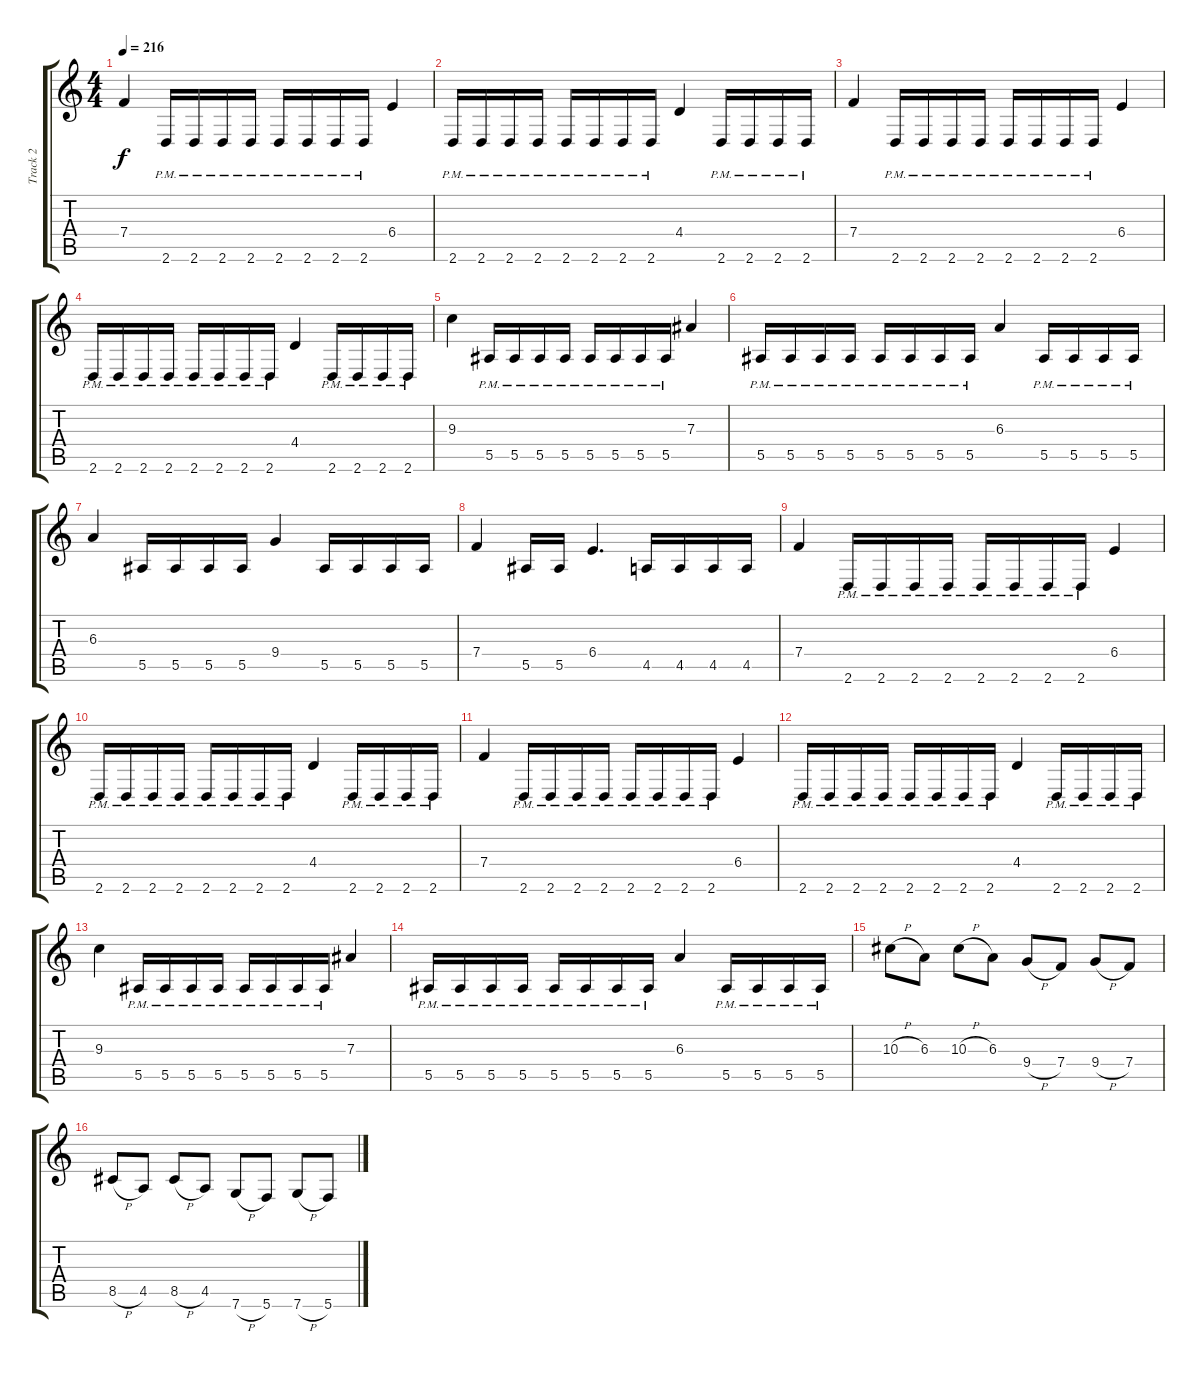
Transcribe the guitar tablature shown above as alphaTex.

\track ("Track 2" "Track 2") {instrument overdrivenguitar}
\staff {score tabs}
\tuning (C4 G3 Eb3 Bb2 F2 C2) {hide}
\ts (4 4)
\tempo 216
\clef g2
\ks c
7.4.4{dy f} 2.6{pm}.16 2.6{pm}.16 2.6{pm}.16 2.6{pm}.16 2.6{pm}.16 2.6{pm}.16 2.6{pm}.16 2.6{pm}.16 6.4.4 |
2.6{pm}.16 2.6{pm}.16 2.6{pm}.16 2.6{pm}.16 2.6{pm}.16 2.6{pm}.16 2.6{pm}.16 2.6{pm}.16 4.4.4 2.6{pm}.16 2.6{pm}.16 2.6{pm}.16 2.6{pm}.16 |
7.4.4 2.6{pm}.16 2.6{pm}.16 2.6{pm}.16 2.6{pm}.16 2.6{pm}.16 2.6{pm}.16 2.6{pm}.16 2.6{pm}.16 6.4.4 |
2.6{pm}.16 2.6{pm}.16 2.6{pm}.16 2.6{pm}.16 2.6{pm}.16 2.6{pm}.16 2.6{pm}.16 2.6{pm}.16 4.4.4 2.6{pm}.16 2.6{pm}.16 2.6{pm}.16 2.6{pm}.16 |
9.3.4 5.5{pm}.16 5.5{pm}.16 5.5{pm}.16 5.5{pm}.16 5.5{pm}.16 5.5{pm}.16 5.5{pm}.16 5.5{pm}.16 7.3.4 |
5.5{pm}.16 5.5{pm}.16 5.5{pm}.16 5.5{pm}.16 5.5{pm}.16 5.5{pm}.16 5.5{pm}.16 5.5{pm}.16 6.3.4 5.5{pm}.16 5.5{pm}.16 5.5{pm}.16 5.5{pm}.16 |
6.3.4 5.5.16 5.5.16 5.5.16 5.5.16 9.4.4 5.5.16 5.5.16 5.5.16 5.5.16 |
7.4.4 5.5.16 5.5.16 6.4.4{d} 4.5.16 4.5.16 4.5.16 4.5.16 |
7.4.4 2.6{pm}.16 2.6{pm}.16 2.6{pm}.16 2.6{pm}.16 2.6{pm}.16 2.6{pm}.16 2.6{pm}.16 2.6{pm}.16 6.4.4 |
2.6{pm}.16 2.6{pm}.16 2.6{pm}.16 2.6{pm}.16 2.6{pm}.16 2.6{pm}.16 2.6{pm}.16 2.6{pm}.16 4.4.4 2.6{pm}.16 2.6{pm}.16 2.6{pm}.16 2.6{pm}.16 |
7.4.4 2.6{pm}.16 2.6{pm}.16 2.6{pm}.16 2.6{pm}.16 2.6{pm}.16 2.6{pm}.16 2.6{pm}.16 2.6{pm}.16 6.4.4 |
2.6{pm}.16 2.6{pm}.16 2.6{pm}.16 2.6{pm}.16 2.6{pm}.16 2.6{pm}.16 2.6{pm}.16 2.6{pm}.16 4.4.4 2.6{pm}.16 2.6{pm}.16 2.6{pm}.16 2.6{pm}.16 |
9.3.4 5.5{pm}.16 5.5{pm}.16 5.5{pm}.16 5.5{pm}.16 5.5{pm}.16 5.5{pm}.16 5.5{pm}.16 5.5{pm}.16 7.3.4 |
5.5{pm}.16 5.5{pm}.16 5.5{pm}.16 5.5{pm}.16 5.5{pm}.16 5.5{pm}.16 5.5{pm}.16 5.5{pm}.16 6.3.4 5.5{pm}.16 5.5{pm}.16 5.5{pm}.16 5.5{pm}.16 |
10.3{h}.8 6.3.8 10.3{h}.8 6.3.8 9.4{h}.8 7.4.8 9.4{h}.8 7.4.8 |
8.5{h}.8 4.5.8 8.5{h}.8 4.5.8 7.6{h}.8 5.6.8 7.6{h}.8 5.6.8
